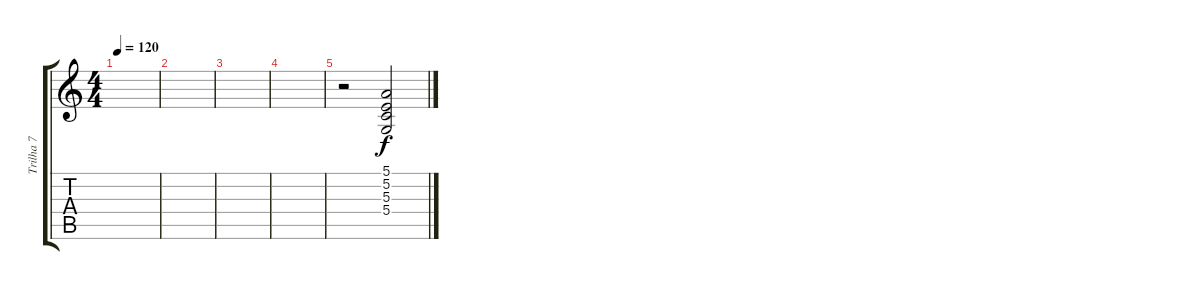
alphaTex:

\track ("Trilha 7" "Trilha 7") {instrument reversecymbal}
\staff {score tabs}
\tuning (E4 B3 G3 D3 A2 E2) {hide}
\ts (4 4)
\tempo 120
\clef g2
\ks c
|
|
|
|
r.2 (5.1 5.2 5.3 5.4).2
